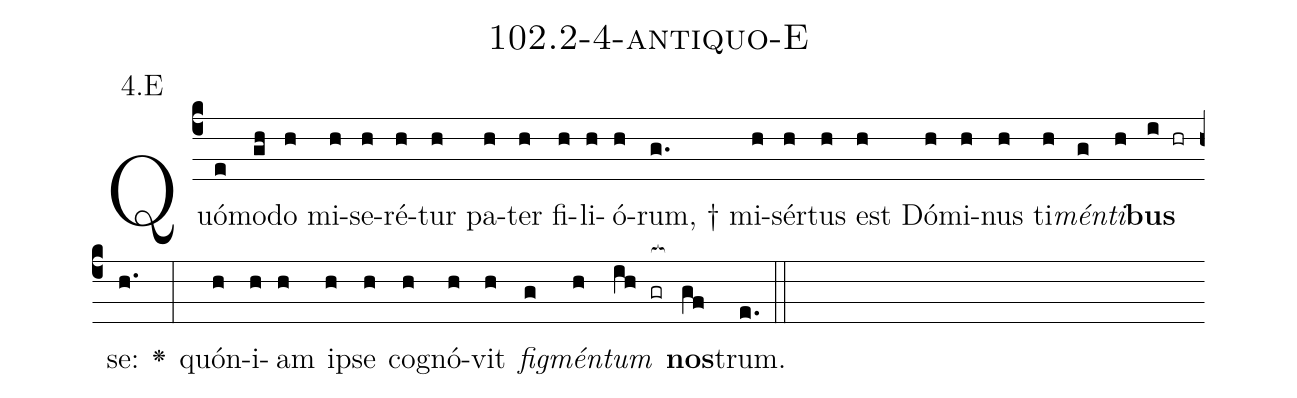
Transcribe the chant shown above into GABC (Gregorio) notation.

name: 102.2-4-antiquo-E;
annotation: 4.E;
%%
(c4)Quó(e)mo(gh)do(h) mi(h)se(h)ré(h)tur(h) pa(h)ter(h) fi(h)li(h)ó(h)rum, †(g.) mi(h)sér(h)tus(h) est(h) Dó(h)mi(h)nus(h) ti(h)<i>mén</i>(g)<i>ti</i>(h)<b>bus</b>(i hr) se:(h.) <v>\greheightstar</v>(:) quón(h)i(h)am(h) ip(h)se(h) co(h)gnó(h)vit(h) <i>fig</i>(g)<i>mén</i>(h)<i>tum</i>(ih gr[ocb:1{]) <b>nos</b>(gf[ocb:0}])trum.(e.) (::)


%E(h) u(g) o(h) u(ih) a(gf) e.(e.) (::)
